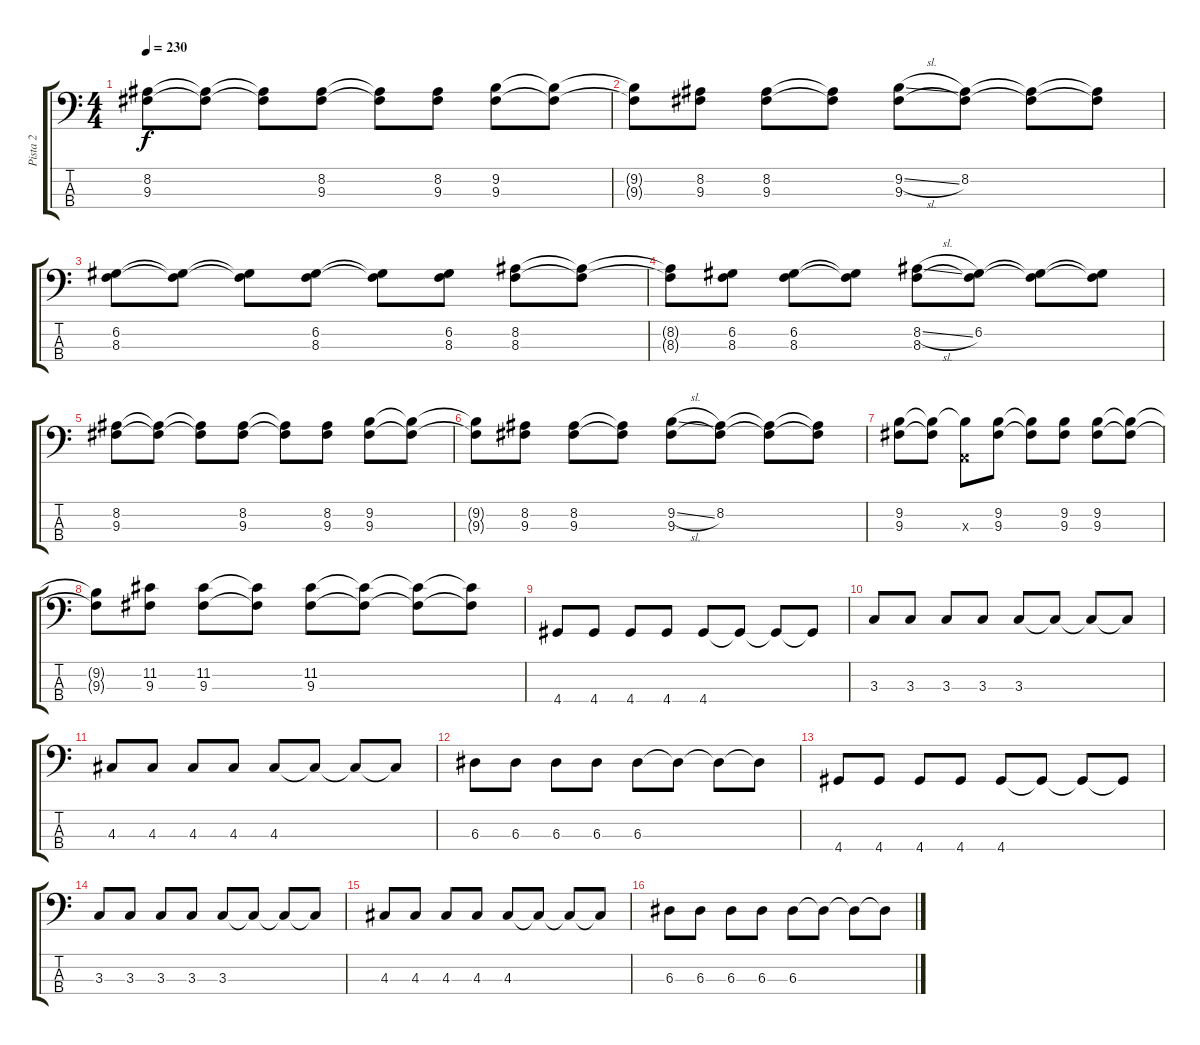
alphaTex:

\track ("Pista 2" "Pista 2") {instrument electricbassfinger}
\staff {score tabs}
\tuning (G2 D2 A1 E1) {hide}
\ts (4 4)
\tempo 230
\clef f4
\ks c
(8.2 9.3).8{dy f} (8.2{t} 9.3{t}).8 (8.2{t} 9.3{t}).8 (8.2 9.3).8 (8.2{t} 9.3{t}).8 (8.2 9.3).8 (9.2 9.3).8 (9.2{t} 9.3{t}).8 |
(9.2{t} 9.3{t}).8 (8.2 9.3).8 (8.2 9.3).8 (8.2{t} 9.3{t}).8 (9.2{sl} 9.3).8 (8.2 9.3{t}).8 (8.2{t} 9.3{t}).8 (8.2{t} 9.3{t}).8 |
(6.2 8.3).8 (6.2{t} 8.3{t}).8 (6.2{t} 8.3{t}).8 (6.2 8.3).8 (6.2{t} 8.3{t}).8 (6.2 8.3).8 (8.2 8.3).8 (8.2{t} 8.3{t}).8 |
(8.2{t} 8.3{t}).8 (6.2 8.3).8 (6.2 8.3).8 (6.2{t} 8.3{t}).8 (8.2{sl} 8.3).8 (6.2 8.3{t}).8 (6.2{t} 8.3{t}).8 (6.2{t} 8.3{t}).8 |
(8.2 9.3).8 (8.2{t} 9.3{t}).8 (8.2{t} 9.3{t}).8 (8.2 9.3).8 (8.2{t} 9.3{t}).8 (8.2 9.3).8 (9.2 9.3).8 (9.2{t} 9.3{t}).8 |
(9.2{t} 9.3{t}).8 (8.2 9.3).8 (8.2 9.3).8 (8.2{t} 9.3{t}).8 (9.2{sl} 9.3).8 (8.2 9.3{t}).8 (8.2{t} 9.3{t}).8 (8.2{t} 9.3{t}).8 |
(9.2 9.3).8 (9.2{t} 9.3{t}).8 (9.2{t} 0.3{x}).8 (9.2 9.3).8 (9.2{t} 9.3{t}).8 (9.2 9.3).8 (9.2 9.3).8 (9.2{t} 9.3{t}).8 |
(9.2{t} 9.3{t}).8 (11.2 9.3).8 (11.2 9.3).8 (11.2{t} 9.3{t}).8 (11.2 9.3).8 (11.2{t} 9.3{t}).8 (11.2{t} 9.3{t}).8 (11.2{t} 9.3{t}).8 |
4.4.8 4.4.8 4.4.8 4.4.8 4.4.8 4.4{t}.8 4.4{t}.8 4.4{t}.8 |
3.3.8 3.3.8 3.3.8 3.3.8 3.3.8 3.3{t}.8 3.3{t}.8 3.3{t}.8 |
4.3.8 4.3.8 4.3.8 4.3.8 4.3.8 4.3{t}.8 4.3{t}.8 4.3{t}.8 |
6.3.8 6.3.8 6.3.8 6.3.8 6.3.8 6.3{t}.8 6.3{t}.8 6.3{t}.8 |
4.4.8 4.4.8 4.4.8 4.4.8 4.4.8 4.4{t}.8 4.4{t}.8 4.4{t}.8 |
3.3.8 3.3.8 3.3.8 3.3.8 3.3.8 3.3{t}.8 3.3{t}.8 3.3{t}.8 |
4.3.8 4.3.8 4.3.8 4.3.8 4.3.8 4.3{t}.8 4.3{t}.8 4.3{t}.8 |
6.3.8 6.3.8 6.3.8 6.3.8 6.3.8 6.3{t}.8 6.3{t}.8 6.3{t}.8
